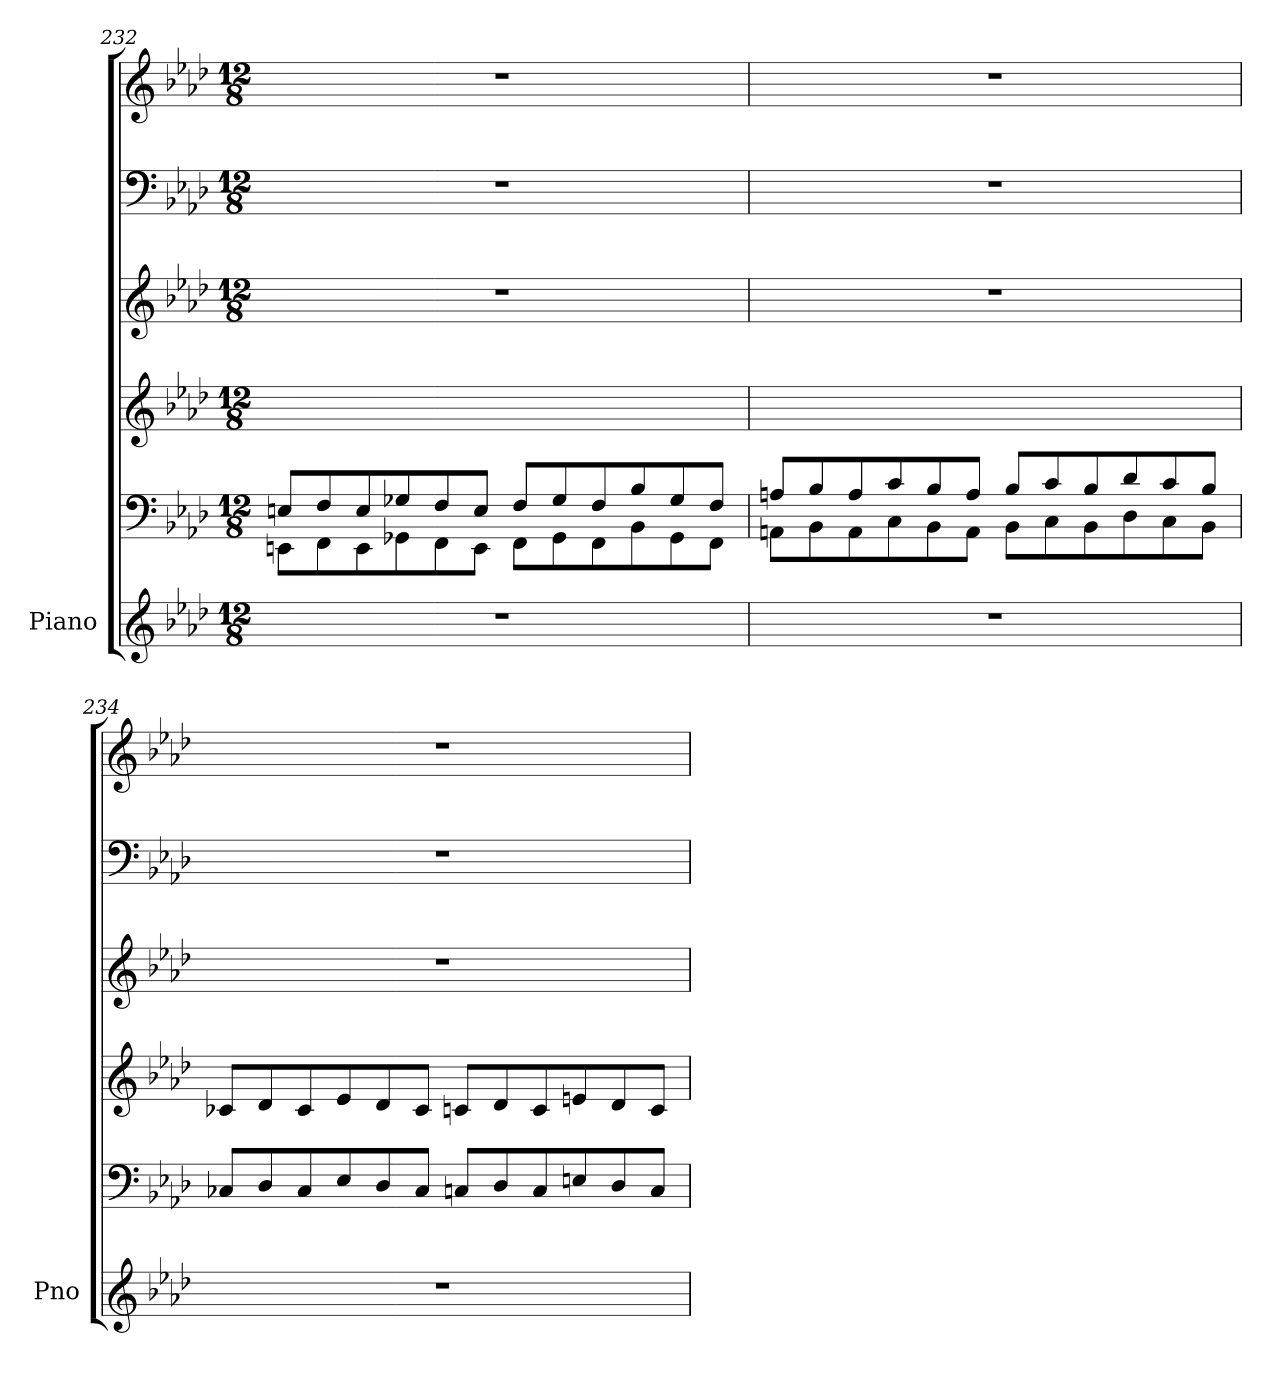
**kern	**kern	**kern	**kern	**kern	**kern
*part1	*part1	*part1	*part1	*part1	*part1
*staff6	*staff5	*staff4	*staff3	*staff2	*staff1
*I"Piano	*	*	*	*	*
*I'Pno	*	*	*	*	*
!!LO:LB:g=z
*clefG2	*clefF4	*clefG2	*clefG2	*clefF4	*clefG2
*k[b-e-a-d-]	*k[b-e-a-d-]	*k[b-e-a-d-]	*k[b-e-a-d-]	*k[b-e-a-d-]	*k[b-e-a-d-]
*M12/8	*M12/8	*M12/8	*M12/8	*M12/8	*M12/8
=232	=232	=232	=232	=232	=232
*	*^	*	*	*	*
1.r	8En/L	8EEn\L	1.ryy	1.r	1.r	1.r
.	8F/	8FF\	.	.	.	.
.	8E/	8EE\	.	.	.	.
.	8G-X/	8GG-X\	.	.	.	.
.	8F/	8FF\	.	.	.	.
.	8E/J	8EE\J	.	.	.	.
.	8F/L	8FF\L	.	.	.	.
.	8G-/	8GG-\	.	.	.	.
.	8F/	8FF\	.	.	.	.
.	8B-/	8BB-\	.	.	.	.
.	8G-/	8GG-\	.	.	.	.
.	8F/J	8FF\J	.	.	.	.
=233	=233	=233	=233	=233	=233	=233
1.r	8An/L	8AAn\L	1.ryy	1.r	1.r	1.r
.	8B-/	8BB-\	.	.	.	.
.	8A/	8AA\	.	.	.	.
.	8c/	8C\	.	.	.	.
.	8B-/	8BB-\	.	.	.	.
.	8A/J	8AA\J	.	.	.	.
.	8B-/L	8BB-\L	.	.	.	.
.	8c/	8C\	.	.	.	.
.	8B-/	8BB-\	.	.	.	.
.	8d-/	8D-\	.	.	.	.
.	8c/	8C\	.	.	.	.
.	8B-/J	8BB-\J	.	.	.	.
*	*v	*v	*	*	*	*
=234	=234	=234	=234	=234	=234
1.r	8C-X/L	8c-X/L	1.r	1.r	1.r
.	8D-/	8d-/	.	.	.
.	8C-/	8c-/	.	.	.
.	8E-/	8e-/	.	.	.
.	8D-/	8d-/	.	.	.
.	8C-/J	8c-/J	.	.	.
.	8Cn/L	8cn/L	.	.	.
.	8D-/	8d-/	.	.	.
.	8C/	8c/	.	.	.
.	8En/	8en/	.	.	.
.	8D-/	8d-/	.	.	.
.	8C/J	8c/J	.	.	.
=	=	=	=	=	=
*-	*-	*-	*-	*-	*-
